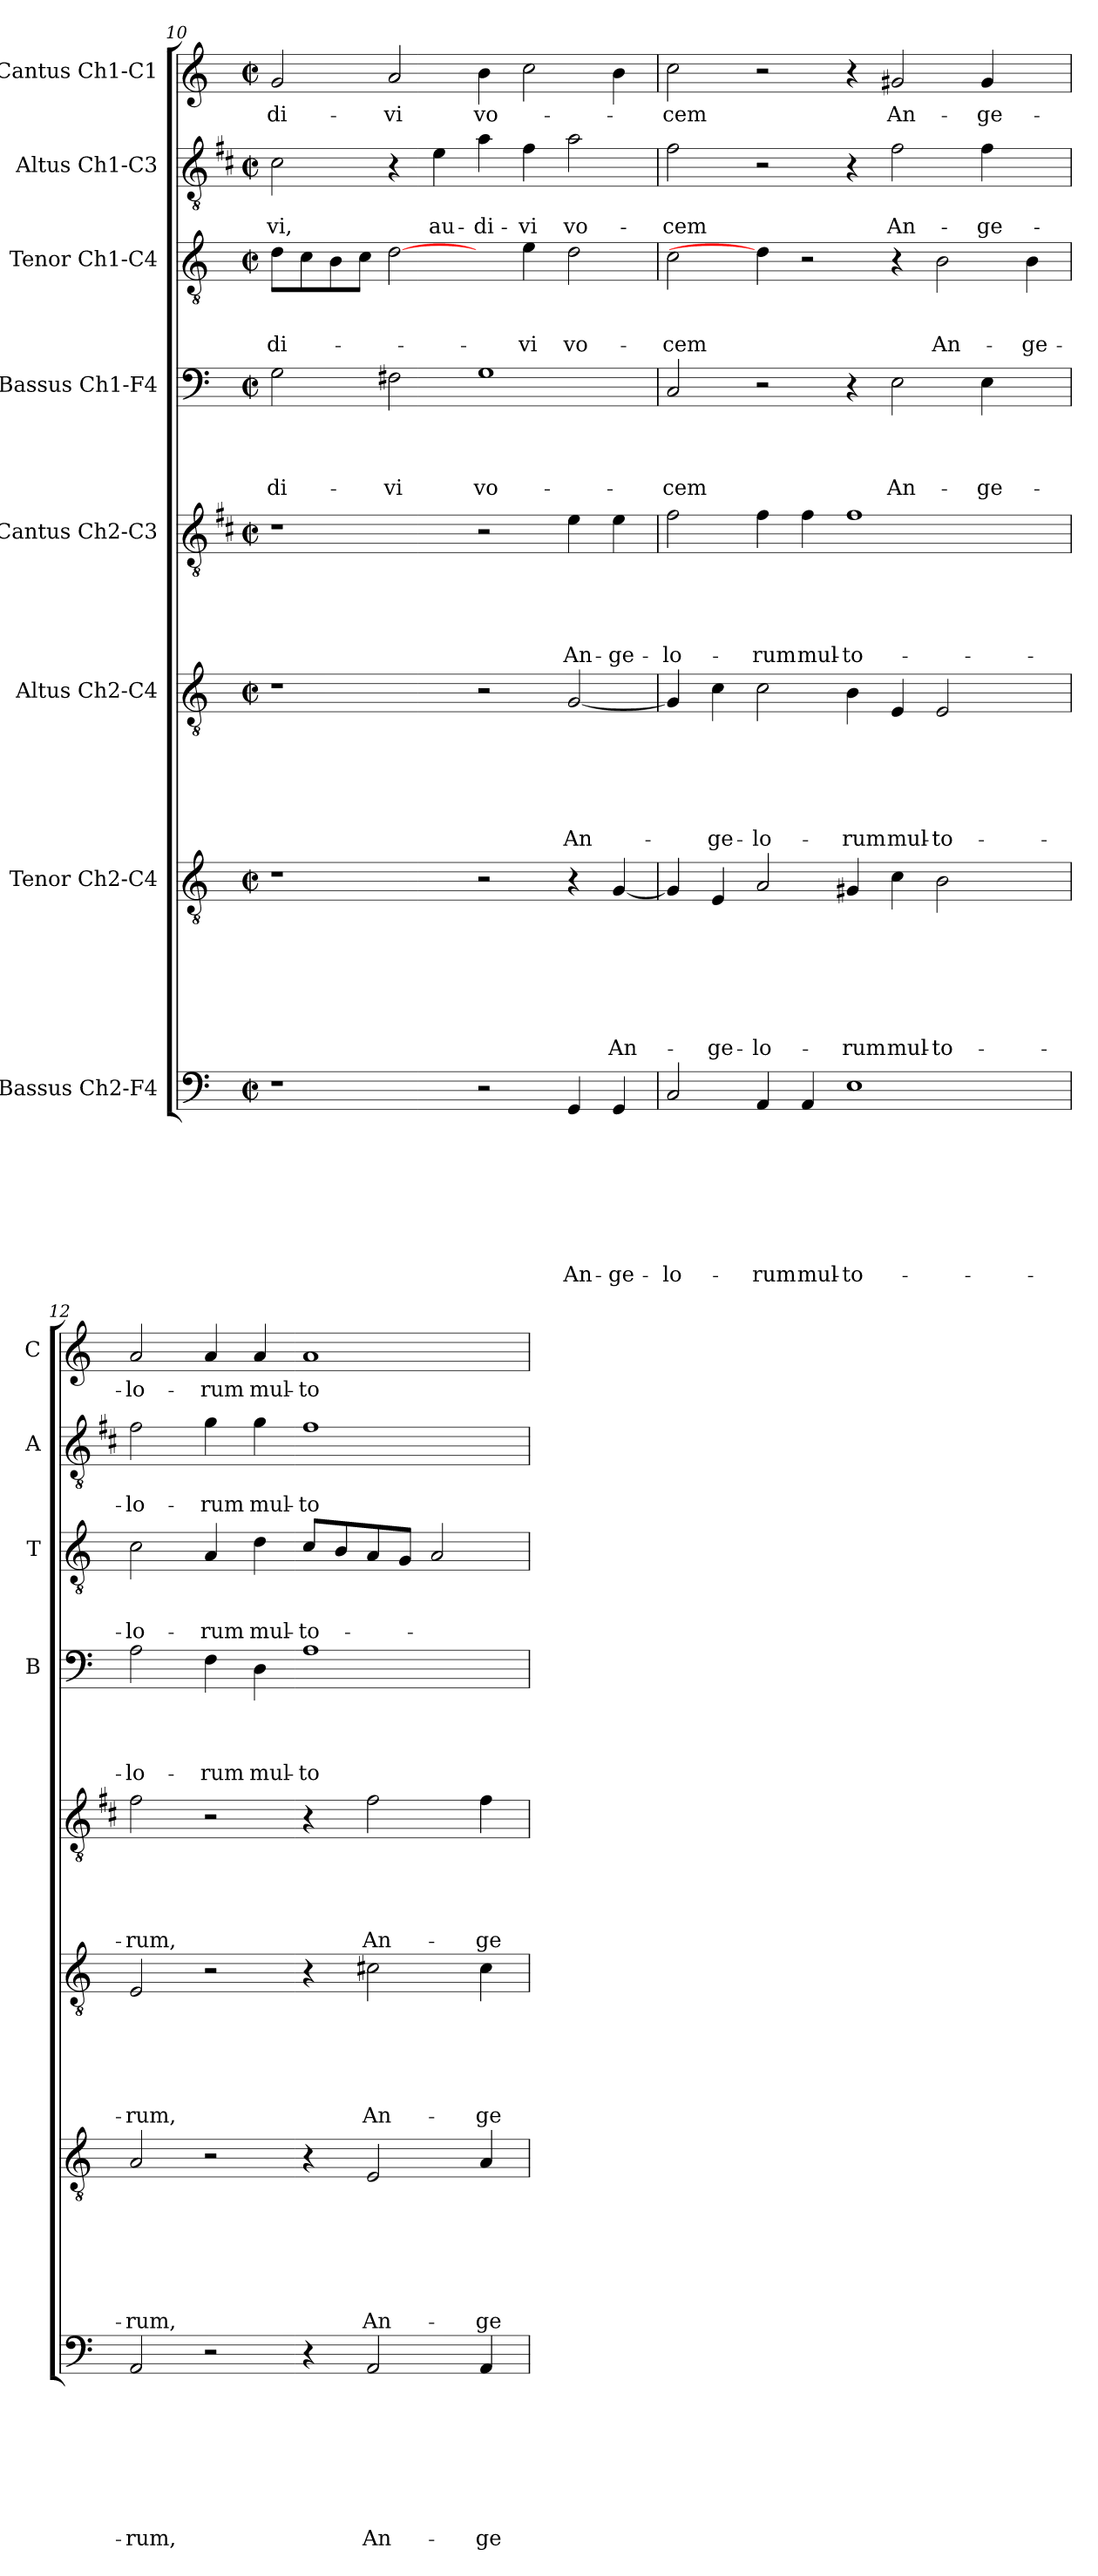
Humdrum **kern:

**kern	**text	**text	**text	**text	**text	**text	**text	**text	**kern	**text	**text	**text	**text	**text	**text	**text	**kern	**text	**text	**text	**text	**text	**text	**kern	**text	**text	**text	**text	**text	**kern	**text	**text	**text	**text	**kern	**text	**text	**text	**kern	**text	**text	**kern	**text
*part8	*part8	*part8	*part8	*part8	*part8	*part8	*part8	*part8	*part7	*part7	*part7	*part7	*part7	*part7	*part7	*part7	*part6	*part6	*part6	*part6	*part6	*part6	*part6	*part5	*part5	*part5	*part5	*part5	*part5	*part4	*part4	*part4	*part4	*part4	*part3	*part3	*part3	*part3	*part2	*part2	*part2	*part1	*part1
*staff8	*staff8	*staff8	*staff8	*staff8	*staff8	*staff8	*staff8	*staff8	*staff7	*staff7	*staff7	*staff7	*staff7	*staff7	*staff7	*staff7	*staff6	*staff6	*staff6	*staff6	*staff6	*staff6	*staff6	*staff5	*staff5	*staff5	*staff5	*staff5	*staff5	*staff4	*staff4	*staff4	*staff4	*staff4	*staff3	*staff3	*staff3	*staff3	*staff2	*staff2	*staff2	*staff1	*staff1
*I"Bassus Ch2-F4	*	*	*	*	*	*	*	*	*I"Tenor Ch2-C4	*	*	*	*	*	*	*	*I"Altus Ch2-C4	*	*	*	*	*	*	*I"Cantus Ch2-C3	*	*	*	*	*	*I"Bassus Ch1-F4	*	*	*	*	*I"Tenor Ch1-C4	*	*	*	*I"Altus Ch1-C3	*	*	*I"Cantus Ch1-C1	*
*	*	*	*	*	*	*	*	*	*	*	*	*	*	*	*	*	*	*	*	*	*	*	*	*	*	*	*	*	*	*I'B	*	*	*	*	*I'T	*	*	*	*I'A	*	*	*I'C	*
*clefF4	*	*	*	*	*	*	*	*	*clefGv2	*	*	*	*	*	*	*	*clefGv2	*	*	*	*	*	*	*clefGv2	*	*	*	*	*	*clefF4	*	*	*	*	*clefGv2	*	*	*	*clefGv2	*	*	*clefG2	*
*	*	*	*	*	*	*	*	*	*	*	*	*	*	*	*	*	*	*	*	*	*	*	*	*ITrd1c2	*	*	*	*	*	*	*	*	*	*	*	*	*	*	*ITrd1c2	*	*	*	*
*k[]	*	*	*	*	*	*	*	*	*k[]	*	*	*	*	*	*	*	*k[]	*	*	*	*	*	*	*k[]	*	*	*	*	*	*k[]	*	*	*	*	*k[]	*	*	*	*k[]	*	*	*k[]	*
*C:	*	*	*	*	*	*	*	*	*C:	*	*	*	*	*	*	*	*C:	*	*	*	*	*	*	*C:	*	*	*	*	*	*C:	*	*	*	*	*C:	*	*	*	*C:	*	*	*C:	*
*M2/2	*	*	*	*	*	*	*	*	*M2/2	*	*	*	*	*	*	*	*M2/2	*	*	*	*	*	*	*M2/2	*	*	*	*	*	*M2/2	*	*	*	*	*M2/2	*	*	*	*M2/2	*	*	*M2/2	*
*met(c|)	*	*	*	*	*	*	*	*	*met(c|)	*	*	*	*	*	*	*	*met(c|)	*	*	*	*	*	*	*met(c|)	*	*	*	*	*	*met(c|)	*	*	*	*	*met(c|)	*	*	*	*met(c|)	*	*	*met(c|)	*
=10	=10	=10	=10	=10	=10	=10	=10	=10	=10	=10	=10	=10	=10	=10	=10	=10	=10	=10	=10	=10	=10	=10	=10	=10	=10	=10	=10	=10	=10	=10	=10	=10	=10	=10	=10	=10	=10	=10	=10	=10	=10	=10	=10
!	!	!	!	!	!	!	!	!	!	!	!	!	!	!	!	!	!	!	!	!	!	!	!	!	!	!	!	!	!	!	!	!	!	!LO:LY:b	!	!	!	!LO:LY:b	!	!	!LO:LY:b	!	!LO:LY:b
1r	.	.	.	.	.	.	.	.	1r	.	.	.	.	.	.	.	1r	.	.	.	.	.	.	1r	.	.	.	.	.	2G\	.	.	.	-di-	8d\L	.	.	-di-	2B\	.	-vi,	2g/	-di-
.	.	.	.	.	.	.	.	.	.	.	.	.	.	.	.	.	.	.	.	.	.	.	.	.	.	.	.	.	.	.	.	.	.	.	8c\	.	.	.	.	.	.	.	.
.	.	.	.	.	.	.	.	.	.	.	.	.	.	.	.	.	.	.	.	.	.	.	.	.	.	.	.	.	.	.	.	.	.	.	8B\	.	.	.	.	.	.	.	.
.	.	.	.	.	.	.	.	.	.	.	.	.	.	.	.	.	.	.	.	.	.	.	.	.	.	.	.	.	.	.	.	.	.	.	8c\J	.	.	.	.	.	.	.	.
!	!	!	!	!	!	!	!	!	!	!	!	!	!	!	!	!	!	!	!	!	!	!	!	!	!	!	!	!	!	!	!	!	!	!LO:LY:b	!	!	!	!	!	!	!	!	!LO:LY:b
.	.	.	.	.	.	.	.	.	.	.	.	.	.	.	.	.	.	.	.	.	.	.	.	.	.	.	.	.	.	2F#X\	.	.	.	-vi	[2d\	.	.	.	4r	.	.	2a/	-vi
!	!	!	!	!	!	!	!	!	!	!	!	!	!	!	!	!	!	!	!	!	!	!	!	!	!	!	!	!	!	!	!	!	!	!	!	!	!	!	!	!	!LO:LY:b	!	!
.	.	.	.	.	.	.	.	.	.	.	.	.	.	.	.	.	.	.	.	.	.	.	.	.	.	.	.	.	.	.	.	.	.	.	.	.	.	.	4d\	.	au-	.	.
!	!	!	!	!	!	!	!	!	!	!	!	!	!	!	!	!	!	!	!	!	!	!	!	!	!	!	!	!	!	!	!	!	!	!LO:LY:b	!	!	!	!	!	!	!LO:LY:b	!	!LO:LY:b
2r	.	.	.	.	.	.	.	.	2r	.	.	.	.	.	.	.	2r	.	.	.	.	.	.	2r	.	.	.	.	.	1G	.	.	.	vo-	4ryy	.	.	.	4g\	.	-di-	4b\	vo-
!	!	!	!	!	!	!	!	!	!	!	!	!	!	!	!	!	!	!	!	!	!	!	!	!	!	!	!	!	!	!	!	!	!	!	!	!	!	!LO:LY:b	!	!	!LO:LY:b	!	!
.	.	.	.	.	.	.	.	.	.	.	.	.	.	.	.	.	.	.	.	.	.	.	.	.	.	.	.	.	.	.	.	.	.	.	4e\	.	.	-vi	4e\	.	-vi	2cc\	.
!	!	!	!	!	!	!	!	!LO:LY:b	!	!	!	!	!	!	!	!	!	!	!	!	!	!	!LO:LY:b	!	!	!	!	!	!LO:LY:b	!	!	!	!	!	!	!	!	!LO:LY:b	!	!	!LO:LY:b	!	!
4GG/	.	.	.	.	.	.	.	An-	4r	.	.	.	.	.	.	.	[2G/	.	.	.	.	.	An-	4d\	.	.	.	.	An-	.	.	.	.	.	2d\	.	.	vo-	2g\	.	vo-	.	.
!	!	!	!	!	!	!	!	!LO:LY:b	!	!	!	!	!	!	!	!LO:LY:b	!	!	!	!	!	!	!	!	!	!	!	!	!LO:LY:b	!	!	!	!	!	!	!	!	!	!	!	!	!	!
4GG/	.	.	.	.	.	.	.	-ge-	[4G/	.	.	.	.	.	.	An-	.	.	.	.	.	.	.	4d\	.	.	.	.	-ge-	.	.	.	.	.	.	.	.	.	.	.	.	4b\	.
!!LO:PB:g=z
=11	=11	=11	=11	=11	=11	=11	=11	=11	=11	=11	=11	=11	=11	=11	=11	=11	=11	=11	=11	=11	=11	=11	=11	=11	=11	=11	=11	=11	=11	=11	=11	=11	=11	=11	=11	=11	=11	=11	=11	=11	=11	=11	=11
!	!	!	!	!	!	!	!	!LO:LY:b	!	!	!	!	!	!	!	!	!	!	!	!	!	!	!	!	!	!	!	!	!LO:LY:b	!	!	!	!	!LO:LY:b	!	!	!	!LO:LY:b	!	!	!LO:LY:b	!	!LO:LY:b
2C/	.	.	.	.	.	.	.	-lo-	4G/]	.	.	.	.	.	.	.	4G/]	.	.	.	.	.	.	2e\	.	.	.	.	-lo-	2C/	.	.	.	-cem	2c\	.	.	-cem	2e\	.	-cem	2cc\	-cem
!	!	!	!	!	!	!	!	!	!	!	!	!	!	!	!	!LO:LY:b	!	!	!	!	!	!	!LO:LY:b	!	!	!	!	!	!	!	!	!	!	!	!	!	!	!	!	!	!	!	!
.	.	.	.	.	.	.	.	.	4E/	.	.	.	.	.	.	-ge-	4c\	.	.	.	.	.	-ge-	.	.	.	.	.	.	.	.	.	.	.	.	.	.	.	.	.	.	.	.
!	!	!	!	!	!	!	!	!LO:LY:b	!	!	!	!	!	!	!	!LO:LY:b	!	!	!	!	!	!	!LO:LY:b	!	!	!	!	!	!LO:LY:b	!	!	!	!	!	!	!	!	!	!	!	!	!	!
4AA/	.	.	.	.	.	.	.	-rum	2A/	.	.	.	.	.	.	-lo-	2c\	.	.	.	.	.	-lo-	4e\	.	.	.	.	-rum	2r	.	.	.	.	4d\]	.	.	.	2r	.	.	2r	.
!	!	!	!	!	!	!	!	!LO:LY:b	!	!	!	!	!	!	!	!	!	!	!	!	!	!	!	!	!	!	!	!	!LO:LY:b	!	!	!	!	!	!	!	!	!	!	!	!	!	!
4AA/	.	.	.	.	.	.	.	mul-	.	.	.	.	.	.	.	.	.	.	.	.	.	.	.	4e\	.	.	.	.	mul-	.	.	.	.	.	2r	.	.	.	.	.	.	.	.
!	!	!	!	!	!	!	!	!LO:LY:b	!	!	!	!	!	!	!	!LO:LY:b	!	!	!	!	!	!	!LO:LY:b	!	!	!	!	!	!LO:LY:b	!	!	!	!	!	!	!	!	!	!	!	!	!	!
1E	.	.	.	.	.	.	.	-to-	4G#/	.	.	.	.	.	.	-rum	4B\	.	.	.	.	.	-rum	1e	.	.	.	.	-to-	4r	.	.	.	.	.	.	.	.	4r	.	.	4r	.
!	!	!	!	!	!	!	!	!	!	!	!	!	!	!	!	!LO:LY:b	!	!	!	!	!	!	!LO:LY:b	!	!	!	!	!	!	!	!	!	!	!LO:LY:b	!	!	!	!	!	!	!LO:LY:b	!	!LO:LY:b
.	.	.	.	.	.	.	.	.	4c\	.	.	.	.	.	.	mul-	4E/	.	.	.	.	.	mul-	.	.	.	.	.	.	2E\	.	.	.	An-	4r	.	.	.	2e\	.	An-	2g#X/	An-
!	!	!	!	!	!	!	!	!	!	!	!	!	!	!	!	!LO:LY:b	!	!	!	!	!	!	!LO:LY:b	!	!	!	!	!	!	!	!	!	!	!	!	!	!	!LO:LY:b	!	!	!	!	!
.	.	.	.	.	.	.	.	.	2B\	.	.	.	.	.	.	-to-	2E/	.	.	.	.	.	-to-	.	.	.	.	.	.	.	.	.	.	.	2B\	.	.	An-	.	.	.	.	.
!	!	!	!	!	!	!	!	!	!	!	!	!	!	!	!	!	!	!	!	!	!	!	!	!	!	!	!	!	!	!	!	!	!	!LO:LY:b	!	!	!	!	!	!	!LO:LY:b	!	!LO:LY:b
.	.	.	.	.	.	.	.	.	.	.	.	.	.	.	.	.	.	.	.	.	.	.	.	.	.	.	.	.	.	4E\	.	.	.	-ge-	.	.	.	.	4e\	.	-ge-	4g#/	-ge-
!	!	!	!	!	!	!	!	!	!	!	!	!	!	!	!	!	!	!	!	!	!	!	!	!	!	!	!	!	!	!	!	!	!	!	!	!	!	!LO:LY:b	!	!	!	!	!
4ryy	.	.	.	.	.	.	.	.	4ryy	.	.	.	.	.	.	.	4ryy	.	.	.	.	.	.	4ryy	.	.	.	.	.	4ryy	.	.	.	.	4B\	.	.	-ge-	4ryy	.	.	4ryy	.
=12	=12	=12	=12	=12	=12	=12	=12	=12	=12	=12	=12	=12	=12	=12	=12	=12	=12	=12	=12	=12	=12	=12	=12	=12	=12	=12	=12	=12	=12	=12	=12	=12	=12	=12	=12	=12	=12	=12	=12	=12	=12	=12	=12
!	!	!	!	!	!	!	!	!LO:LY:b	!	!	!	!	!	!	!	!LO:LY:b	!	!	!	!	!	!	!LO:LY:b	!	!	!	!	!	!LO:LY:b	!	!	!	!	!LO:LY:b	!	!	!	!LO:LY:b	!	!	!LO:LY:b	!	!LO:LY:b
2AA/	.	.	.	.	.	.	.	-rum,	2A/	.	.	.	.	.	.	-rum,	2E/	.	.	.	.	.	-rum,	2e\	.	.	.	.	-rum,	2A\	.	.	.	-lo-	2c\	.	.	-lo-	2e\	.	-lo-	2a/	-lo-
!	!	!	!	!	!	!	!	!	!	!	!	!	!	!	!	!	!	!	!	!	!	!	!	!	!	!	!	!	!	!	!	!	!	!LO:LY:b	!	!	!	!LO:LY:b	!	!	!LO:LY:b	!	!LO:LY:b
2r	.	.	.	.	.	.	.	.	2r	.	.	.	.	.	.	.	2r	.	.	.	.	.	.	2r	.	.	.	.	.	4F\	.	.	.	-rum	4A/	.	.	-rum	4f\	.	-rum	4a/	-rum
!	!	!	!	!	!	!	!	!	!	!	!	!	!	!	!	!	!	!	!	!	!	!	!	!	!	!	!	!	!	!	!	!	!	!LO:LY:b	!	!	!	!LO:LY:b	!	!	!LO:LY:b	!	!LO:LY:b
.	.	.	.	.	.	.	.	.	.	.	.	.	.	.	.	.	.	.	.	.	.	.	.	.	.	.	.	.	.	4D\	.	.	.	mul-	4d\	.	.	mul-	4f\	.	mul-	4a/	mul-
!	!	!	!	!	!	!	!	!	!	!	!	!	!	!	!	!	!	!	!	!	!	!	!	!	!	!	!	!	!	!	!	!	!	!LO:LY:b	!	!	!	!LO:LY:b	!	!	!LO:LY:b	!	!LO:LY:b
4r	.	.	.	.	.	.	.	.	4r	.	.	.	.	.	.	.	4r	.	.	.	.	.	.	4r	.	.	.	.	.	1A	.	.	.	-to-	8c/L	.	.	-to-	1e	.	-to-	1a	-to-
.	.	.	.	.	.	.	.	.	.	.	.	.	.	.	.	.	.	.	.	.	.	.	.	.	.	.	.	.	.	.	.	.	.	.	8B/	.	.	.	.	.	.	.	.
!	!	!	!	!	!	!	!	!LO:LY:b	!	!	!	!	!	!	!	!LO:LY:b	!	!	!	!	!	!	!LO:LY:b	!	!	!	!	!	!LO:LY:b	!	!	!	!	!	!	!	!	!	!	!	!	!	!
2AA/	.	.	.	.	.	.	.	An-	2E/	.	.	.	.	.	.	An-	2c#X\	.	.	.	.	.	An-	2e\	.	.	.	.	An-	.	.	.	.	.	8A/	.	.	.	.	.	.	.	.
.	.	.	.	.	.	.	.	.	.	.	.	.	.	.	.	.	.	.	.	.	.	.	.	.	.	.	.	.	.	.	.	.	.	.	8G/J	.	.	.	.	.	.	.	.
.	.	.	.	.	.	.	.	.	.	.	.	.	.	.	.	.	.	.	.	.	.	.	.	.	.	.	.	.	.	.	.	.	.	.	2A/	.	.	.	.	.	.	.	.
!	!	!	!	!	!	!	!	!LO:LY:b	!	!	!	!	!	!	!	!LO:LY:b	!	!	!	!	!	!	!LO:LY:b	!	!	!	!	!	!LO:LY:b	!	!	!	!	!	!	!	!	!	!	!	!	!	!
4AA/	.	.	.	.	.	.	.	-ge-	4A/	.	.	.	.	.	.	-ge-	4c#\	.	.	.	.	.	-ge-	4e\	.	.	.	.	-ge-	.	.	.	.	.	.	.	.	.	.	.	.	.	.
=	=	=	=	=	=	=	=	=	=	=	=	=	=	=	=	=	=	=	=	=	=	=	=	=	=	=	=	=	=	=	=	=	=	=	=	=	=	=	=	=	=	=	=
*-	*-	*-	*-	*-	*-	*-	*-	*-	*-	*-	*-	*-	*-	*-	*-	*-	*-	*-	*-	*-	*-	*-	*-	*-	*-	*-	*-	*-	*-	*-	*-	*-	*-	*-	*-	*-	*-	*-	*-	*-	*-	*-	*-
